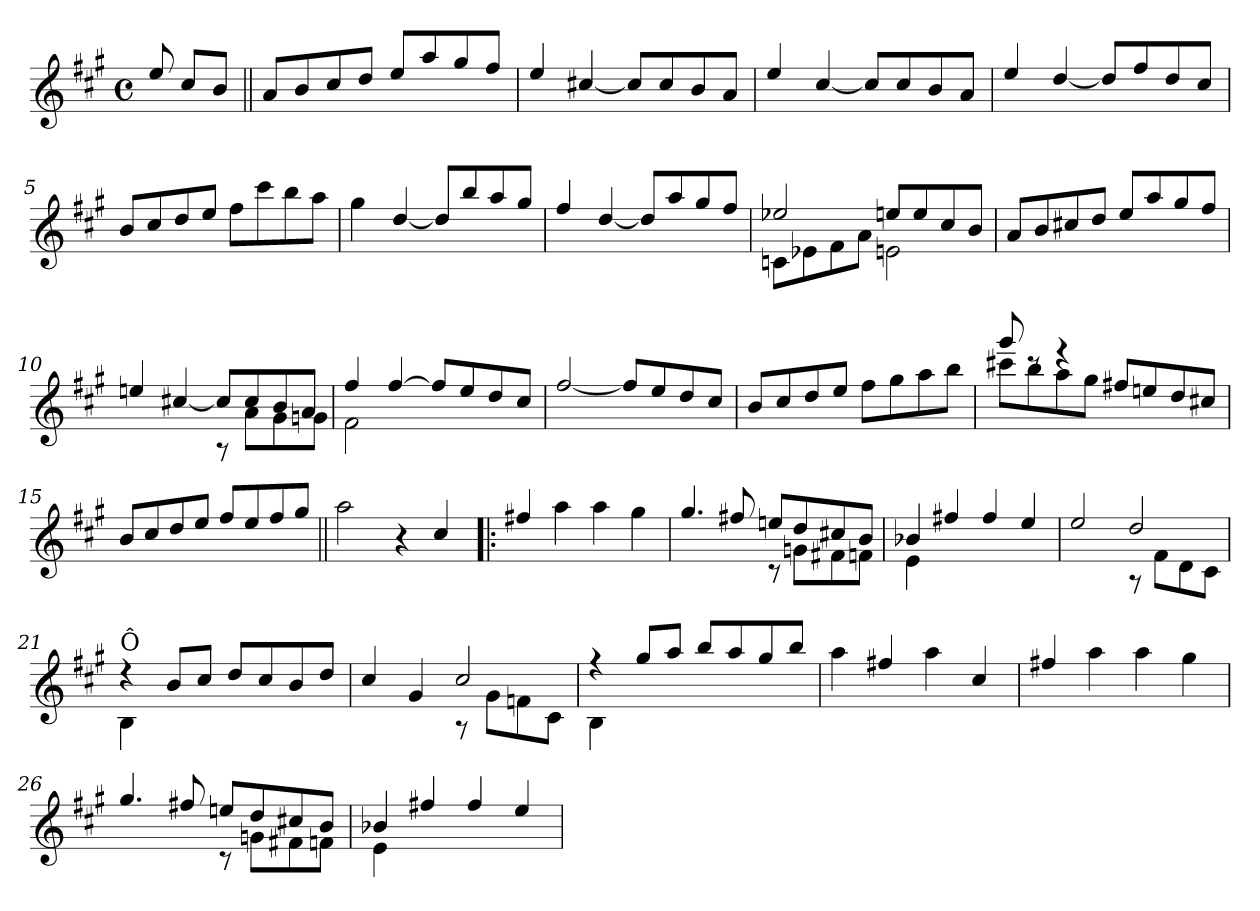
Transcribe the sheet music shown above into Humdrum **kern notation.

**kern
*part1
*staff1
*clefG2
*k[f#c#g#]
*A:
*M4/4
*met(c)
=
8ee/
8cc#/L
8b/J
=1||
8a/L
8b/
8cc#/
8dd/J
8ee/L
8aa/
8gg#/
8ff#/J
=2
4ee/
[4cc#X/
8cc#/L]
8cc#/
8b/
8a/J
=3
4ee/
[4cc#/
8cc#/L]
8cc#/
8b/
8a/J
!!LO:LB:g=z
=4
4ee/
[4dd/
8dd/L]
8ff#/
8dd/
8cc#/J
=5
8b/L
8cc#/
8dd/
8ee/J
8ff#\L
8ccc#\
8bb\
8aa\J
=6
4gg#\
[4dd/
8dd/L]
8bb/
8aa/
8gg#/J
=7
4ff#/
[4dd/
8dd/L]
8aa/
8gg#/
8ff#/J
!!LO:LB:g=z
=8
*^
2ee-X/	8cn\L
.	8e-X\
.	8f#\
.	8a\J
8een/L	2en\
8ee/	.
8cc#/	.
8b/J	.
*v	*v
=9
8a/L
8b/
8cc#X/
8dd/J
8ee/L
8aa/
8gg#/
8ff#/J
=10
*^
4een/	2ryy
[>4cc#X/	.
8cc#/L]	8rA
8cc#/	8a\L
8b/	8g#\
8a/J	8gn\J
=11	=11
4ff#/	2f#\
[>4ff#/	.
8ff#/L]	2ryy
8ee/	.
8dd/	.
8cc#/J	.
*v	*v
!!LO:LB:g=z
=12
[2ff#/
8ff#/L]
8ee/
8dd/
8cc#/J
=13
8b/L
8cc#/
8dd/
8ee/J
8ff#\L
8gg#\
8aa\
8bb\J
=14
*^
8ccc#X\L	8ggg#!/
8bb\	8rccc
8aa\	4rddd
8gg#\J	.
8ff#X/L	2ryy
8een/	.
8dd/	.
8cc#X/J	.
*v	*v
=15
8b/L
8cc#/
8dd/
8ee/J
8ff#/L
8ee/
8ff#/
8gg#/J
!!LO:LB:g=z
=16||
2aa\
4r
4cc#/
=17!|:
4ff#X/
4aa\
4aa\
4gg#\
=18
*^
4.gg#/	2ryy
8ff#X/	.
8een/L	8rc
8dd/	8gn\L
8cc#X/	8f#X\
8b/J	8fn\J
=19	=19
4b-X/	4e\
4ff#X/	4ryy
4ff#/	2ryy
4ee/	.
!!LO:LB:g=z	!!
=20	=20
2ee/	2ryy
2dd/	8rG
.	8f#\L
.	8d\
.	8c#\J
=21	=21
!LO:TX:a:t=Ô	!
4r	4B\
8b/L	2.ryy
8cc#/J	.
8dd/L	.
8cc#/	.
8b/	.
8dd/J	.
=22	=22
4cc#/	2ryy
4g#/	.
2cc#/	8rG
.	8g#\L
.	8fn\
.	8c#\J
=23	=23
4r	4B\
8gg#/L	2.ryy
8aa/J	.
8bb/L	.
8aa/	.
8gg#/	.
8bb/J	.
*v	*v
!!LO:LB:g=z
=24
4aa\
4ff#X/
4aa\
4cc#/
=25
4ff#X/
4aa\
4aa\
4gg#\
=26
*^
4.gg#/	2ryy
8ff#X/	.
8een/L	8rc
8dd/	8gn\L
8cc#X/	8f#X\
8b/J	8fn\J
=27	=27
4b-X/	4e\
4ff#X/	4ryy
4ff#/	2ryy
4ee/	.
*v	*v
=
*-
